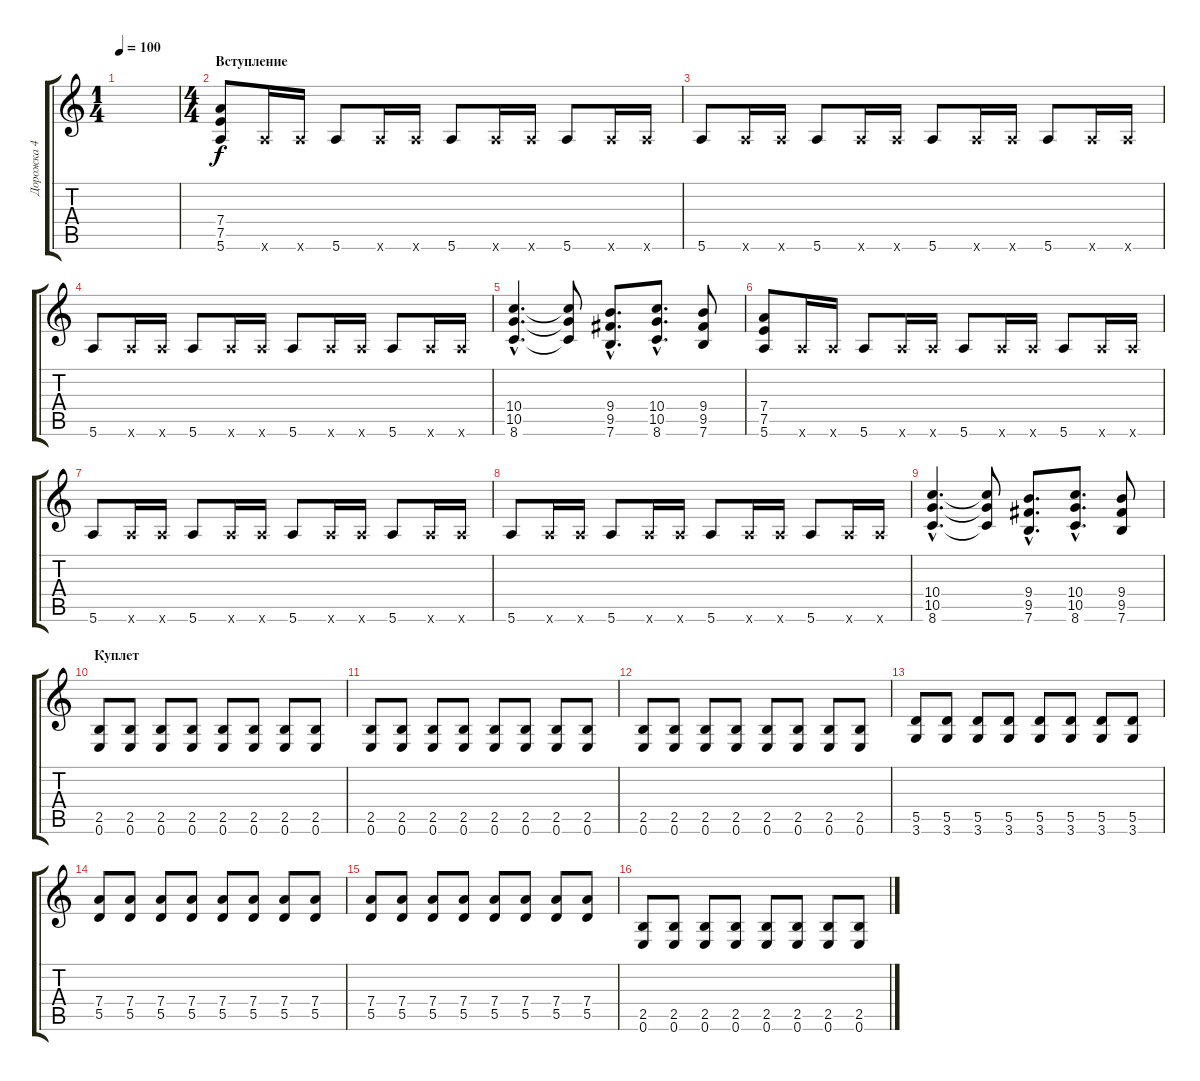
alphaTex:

\track ("Дорожка 4" "Дорожка 4") {instrument overdrivenguitar}
\staff {score tabs}
\tuning (E4 B3 G3 D3 A2 E2) {hide}
\ts (1 4)
\tempo 100
\clef g2
\ks c
|
\ts (4 4)
\section ("" "Вступление")
(7.4 7.5 5.6).8 5.6{x}.16 5.6{x}.16 5.6.8 5.6{x}.16 5.6{x}.16 5.6.8 5.6{x}.16 5.6{x}.16 5.6.8 5.6{x}.16 5.6{x}.16 |
5.6.8 5.6{x}.16 5.6{x}.16 5.6.8 5.6{x}.16 5.6{x}.16 5.6.8 5.6{x}.16 5.6{x}.16 5.6.8 5.6{x}.16 5.6{x}.16 |
5.6.8 5.6{x}.16 5.6{x}.16 5.6.8 5.6{x}.16 5.6{x}.16 5.6.8 5.6{x}.16 5.6{x}.16 5.6.8 5.6{x}.16 5.6{x}.16 |
(10.4{hac} 10.5{hac} 8.6{hac}).4{d} (10.4{t} 10.5{t} 8.6{t}).8 (9.4{hac} 9.5{hac} 7.6{hac}).8{d} (10.4{hac} 10.5{hac} 8.6{hac}).8{d} (9.4 9.5 7.6).8 |
(7.4 7.5 5.6).8 5.6{x}.16 5.6{x}.16 5.6.8 5.6{x}.16 5.6{x}.16 5.6.8 5.6{x}.16 5.6{x}.16 5.6.8 5.6{x}.16 5.6{x}.16 |
5.6.8 5.6{x}.16 5.6{x}.16 5.6.8 5.6{x}.16 5.6{x}.16 5.6.8 5.6{x}.16 5.6{x}.16 5.6.8 5.6{x}.16 5.6{x}.16 |
5.6.8 5.6{x}.16 5.6{x}.16 5.6.8 5.6{x}.16 5.6{x}.16 5.6.8 5.6{x}.16 5.6{x}.16 5.6.8 5.6{x}.16 5.6{x}.16 |
(10.4{hac} 10.5{hac} 8.6{hac}).4{d} (10.4{t} 10.5{t} 8.6{t}).8 (9.4{hac} 9.5{hac} 7.6{hac}).8{d} (10.4{hac} 10.5{hac} 8.6{hac}).8{d} (9.4 9.5 7.6).8 |
\section ("" "Куплет")
(2.5 0.6).8 (2.5 0.6).8 (2.5 0.6).8 (2.5 0.6).8 (2.5 0.6).8 (2.5 0.6).8 (2.5 0.6).8 (2.5 0.6).8 |
(2.5 0.6).8 (2.5 0.6).8 (2.5 0.6).8 (2.5 0.6).8 (2.5 0.6).8 (2.5 0.6).8 (2.5 0.6).8 (2.5 0.6).8 |
(2.5 0.6).8 (2.5 0.6).8 (2.5 0.6).8 (2.5 0.6).8 (2.5 0.6).8 (2.5 0.6).8 (2.5 0.6).8 (2.5 0.6).8 |
(5.5 3.6).8 (5.5 3.6).8 (5.5 3.6).8 (5.5 3.6).8 (5.5 3.6).8 (5.5 3.6).8 (5.5 3.6).8 (5.5 3.6).8 |
(7.4 5.5).8 (7.4 5.5).8 (7.4 5.5).8 (7.4 5.5).8 (7.4 5.5).8 (7.4 5.5).8 (7.4 5.5).8 (7.4 5.5).8 |
(7.4 5.5).8 (7.4 5.5).8 (7.4 5.5).8 (7.4 5.5).8 (7.4 5.5).8 (7.4 5.5).8 (7.4 5.5).8 (7.4 5.5).8 |
(2.5 0.6).8 (2.5 0.6).8 (2.5 0.6).8 (2.5 0.6).8 (2.5 0.6).8 (2.5 0.6).8 (2.5 0.6).8 (2.5 0.6).8
